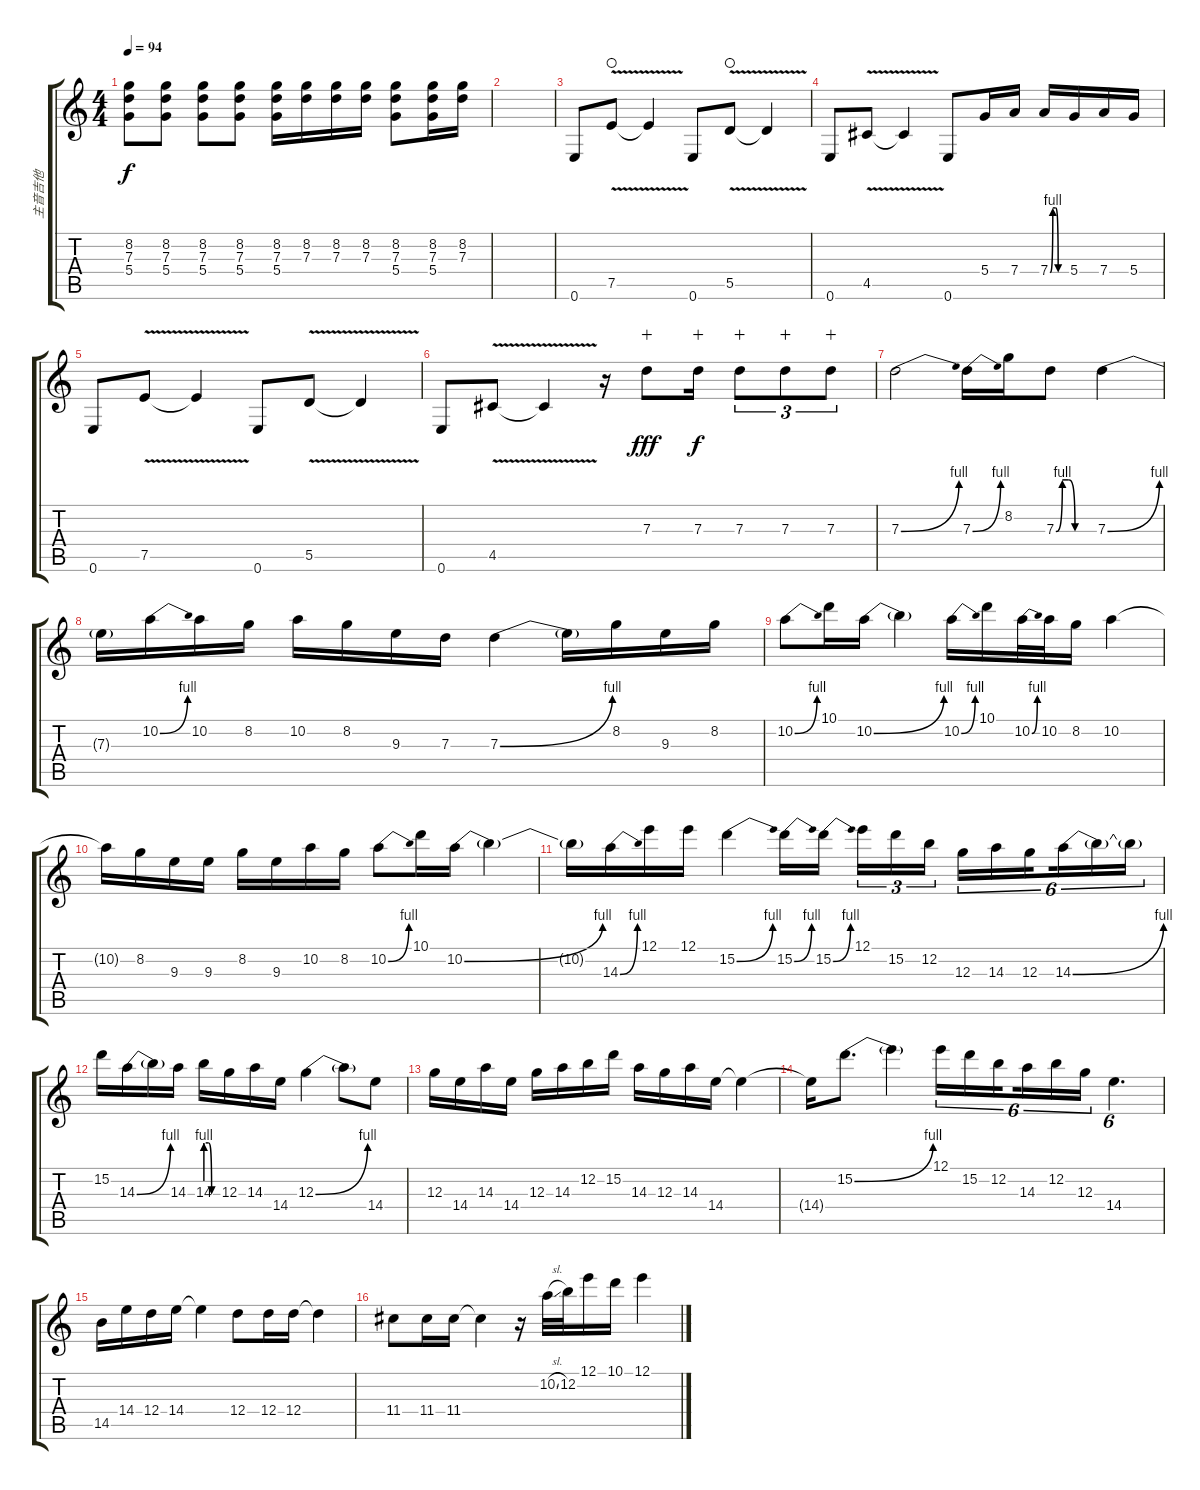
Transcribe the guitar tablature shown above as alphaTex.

\track ("主音吉他" "主音吉他") {instrument distortionguitar}
\staff {score tabs}
\tuning (E4 B3 G3 D3 A2 E2) {hide}
\ts (4 4)
\tempo 94
\clef g2
\ks c
(8.2 7.3 5.4).8{dy f} (8.2 7.3 5.4).8 (8.2 7.3 5.4).8 (8.2 7.3 5.4).8 (8.2 7.3 5.4).16 (8.2 7.3).16 (8.2 7.3).16 (8.2 7.3).16 (8.2 7.3 5.4).8 (8.2 7.3 5.4).16 (8.2 7.3).16 |
|
0.6.8 7.5{v}.8{waho} 7.5{t}.4 0.6.8 5.5{v}.8{waho} 5.5{t}.4 |
0.6.8 4.5{v}.8 4.5{t}.4 0.6.8 5.4.16 7.4.16 7.4{be (custom 0 0 10 4 20 4 30 0 60 0)}.16 5.4.16 7.4.16 5.4.16 |
0.6.8 7.5{v}.8 7.5{t}.4 0.6.8 5.5{v}.8 5.5{t}.4 |
0.6.8 4.5{v}.8 4.5{t}.4 r.16 7.3.8{dy fff wahc} 7.3.16{dy f wahc} 7.3.8{tu (3 2) wahc} 7.3.8{tu (3 2) wahc} 7.3.8{tu (3 2) wahc} |
7.3{be (bend 0 0 60 4)}.2 7.3{be (bend 0 0 60 4)}.16 8.2.16 7.3{be (custom 0 0 10 4 20 4 30 0 60 0)}.8 7.3{be (bend 0 0 60 4)}.4 |
7.3{t}.16 10.2{be (bend 0 0 60 4)}.16 10.2.16 8.2.16 10.2.16 8.2.16 9.3.16 7.3.16 7.3{be (bend 0 0 60 4)}.4 7.3{t}.16 8.2.16 9.3.16 8.2.16 |
10.2{be (bend 0 0 60 4)}.8 10.1.16 10.2{be (bend 0 0 60 4)}.16 10.2{t}.4 10.2{be (bend 0 0 60 4)}.16 10.1.16 10.2{be (bend 0 0 60 4)}.32 10.2.32 8.2.16 10.2.4 |
10.2{t}.16 8.2.16 9.3.16 9.3.16 8.2.16 9.3.16 10.2.16 8.2.16 10.2{be (bend 0 0 60 4)}.8 10.1.16 10.2{be (bend 0 0 60 4)}.16 10.2{t}.4 |
10.2{t}.16 14.3{be (bend 0 0 60 4)}.16 12.1.16 12.1.16 15.2{be (bend 0 0 60 4)}.4 15.2{be (bend 0 0 60 4)}.16 15.2{be (bend 0 0 60 4)}.16{beam splitsecondary} 12.1.16{tu (3 2)} 15.2.16{tu (3 2)} 12.2.16{tu (3 2)} 12.3.16{tu (6 4)} 14.3.16{tu (6 4)} 12.3.16{tu (6 4) beam splitsecondary} 14.3{be (bend 0 0 60 4)}.16{tu (6 4)} 14.3{t}.16{tu (6 4)} 14.3{t}.16{tu (6 4)} |
15.2.16 14.3{be (bend 0 0 60 4)}.16 14.3{t}.16 14.3.16 14.3{be (custom 0 4 15 4 30 0 60 0)}.16 12.3.16 14.3.16 14.4.16 12.3{be (bend 0 0 60 4)}.4 12.3{t}.8 14.4.8 |
12.3.16 14.4.16 14.3.16 14.4.16 12.3.16 14.3.16 12.2.16 15.2.16 14.3.16 12.3.16 14.3.16 14.4.16 14.4{t}.4 |
14.4{t}.16 15.2{be (bend 0 0 60 4)}.8{d} 15.2{t}.4 12.1.16{tu (6 4)} 15.2.16{tu (6 4)} 12.2.16{tu (6 4) beam splitsecondary} 14.3.16{tu (6 4)} 12.2.16{tu (6 4)} 12.3.16{tu (6 4)} 14.4.4{d tu (6 4)} |
14.5.16 14.4.16 12.4.16 14.4.16 14.4{t}.4 12.4.8 12.4.16 12.4.16 12.4{t}.4 |
11.4.8 11.4.16 11.4.16 11.4{t}.4 r.16 10.2{sl}.32 12.2.32 12.1.16 10.1.16 12.1.4
